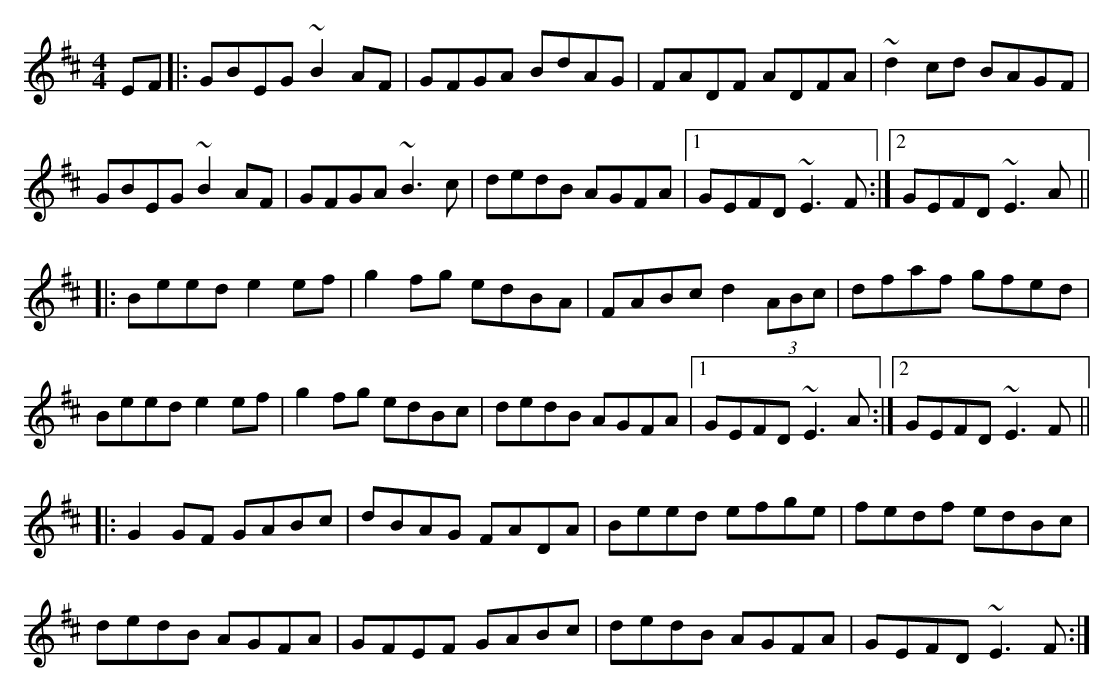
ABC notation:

X:1
M:4/4
K:Edor
EF|:GBEG ~B2 AF|GFGA BdAG|FADF ADFA|~d2 cd BAGF|
GBEG ~B2 AF|GFGA ~B3 c|dedB AGFA|1 GEFD ~E3 F:|2 GEFD ~E3 A||
|:Beed e2 ef|g2 fg edBA|FABc d2 (3ABc|dfaf gfed|
Beed e2 ef|g2 fg edBc|dedB AGFA|1 GEFD ~E3 A:|2 GEFD ~E3 F||
|:G2GF GABc|dBAG FADA|Beed efge|fedf edBc|
dedB AGFA|GFEF GABc|dedB AGFA|GEFD ~E3F:|
